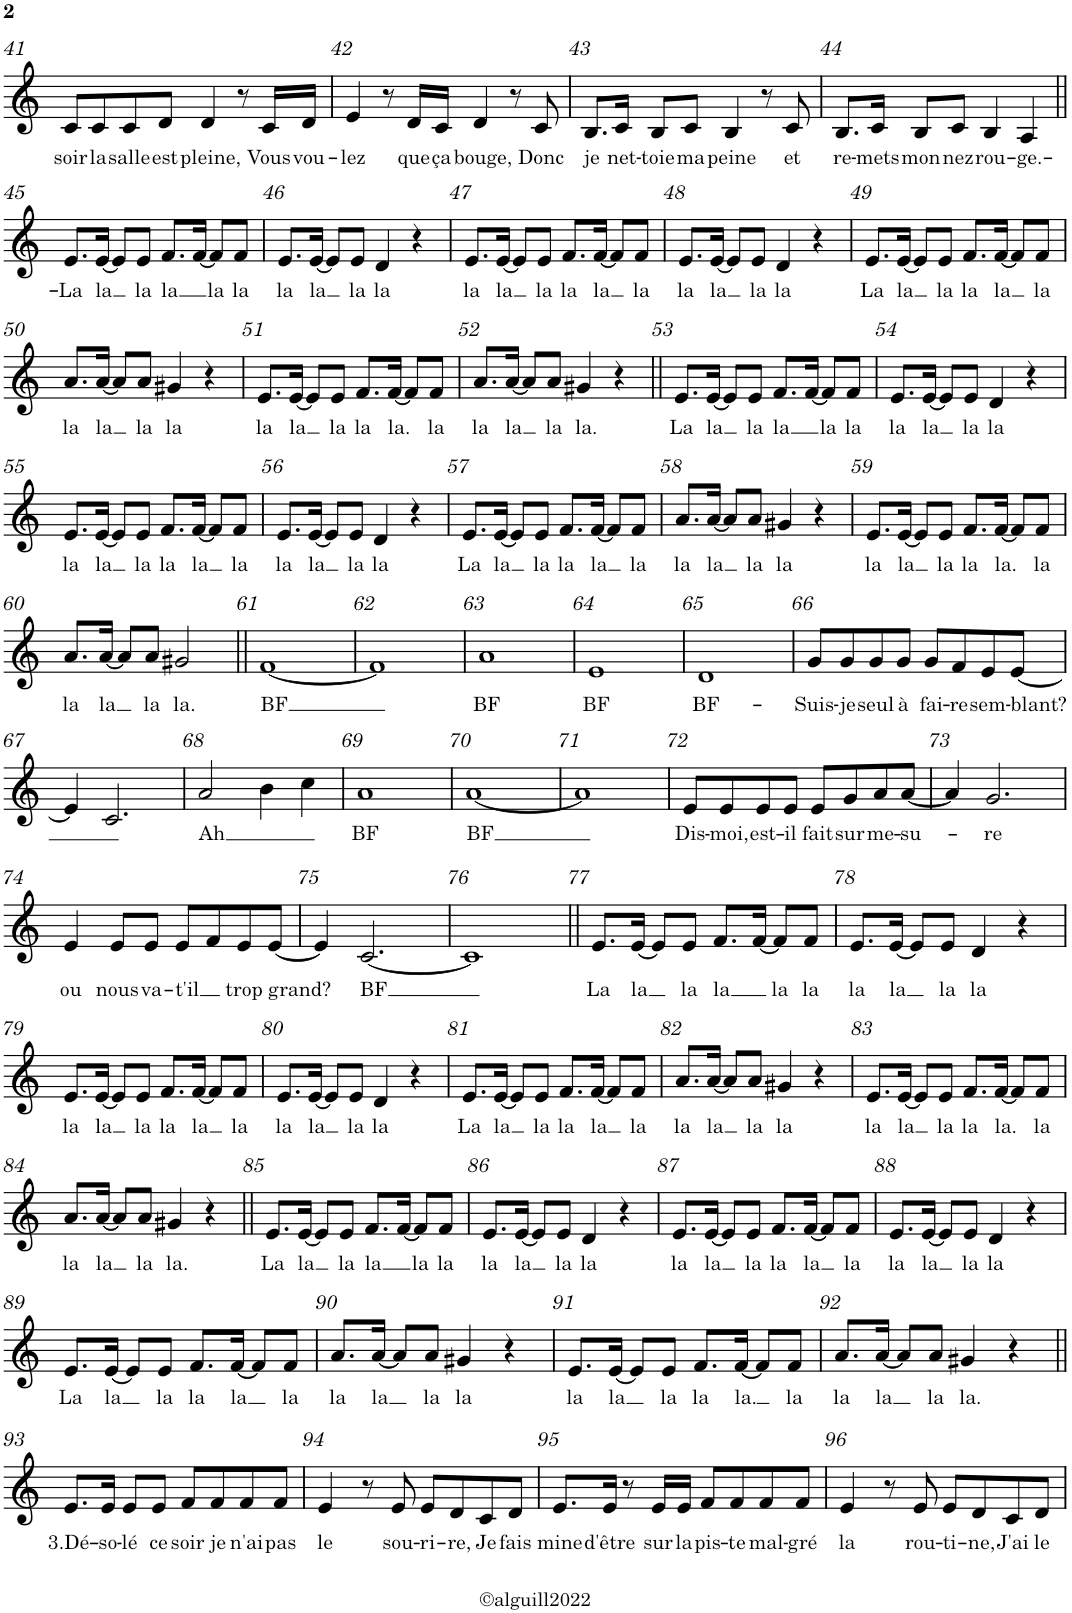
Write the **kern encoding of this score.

**kern	**text
*part1	*part1
*staff1	*staff1
*I"Alto	*
*I'A	*
!!LO:PB:g=z
*clefG2	*
*Trd4c7	*
*k[]	*
*M4/4	*
*met(c)	*
=41	=41
!	!LO:LY:b
8c/L	soir
!	!LO:LY:b
8c/	la
!	!LO:LY:b
8c/	salle
!	!LO:LY:b
8d/J	est
!	!LO:LY:b
4d/	pleine,
8r	.
!	!LO:LY:b
16c/LL	Vous
!	!LO:LY:b
16d/JJ	vou-
=42	=42
!	!LO:LY:b
4e/	-lez
8r	.
!	!LO:LY:b
16d/LL	que
!	!LO:LY:b
16c/JJ	ça
!	!LO:LY:b
4d/	bouge,
8r	.
!	!LO:LY:b
8c/	Donc
=43	=43
!	!LO:LY:b
8.B/L	je
!	!LO:LY:b
16c/Jk	net-
!	!LO:LY:b
8B/L	-toie
!	!LO:LY:b
8c/J	ma
!	!LO:LY:b
4B/	peine
8r	.
!	!LO:LY:b
8c/	et
=44	=44
!	!LO:LY:b
8.B/L	re-
!	!LO:LY:b
16c/Jk	-mets
!	!LO:LY:b
8B/L	mon
!	!LO:LY:b
8c/J	nez
!	!LO:LY:b
4B/	rou-
!	!LO:LY:b
4A/	-ge.-
!!LO:LB:g=z
=45||	=45||
!	!LO:LY:b
8.e/L	-La
!	!LO:LY:b
[16e/Jk	la
8e/L]	.
!	!LO:LY:b
8e/J	la
!	!LO:LY:b
8.f/L	la
[16f/Jk	.
!	!LO:LY:b
8f/L]	la
!	!LO:LY:b
8f/J	la
=46	=46
!	!LO:LY:b
8.e/L	la
!	!LO:LY:b
[16e/Jk	la
8e/L]	.
!	!LO:LY:b
8e/J	la
!	!LO:LY:b
4d/	la
4r	.
=47	=47
!	!LO:LY:b
8.e/L	la
!	!LO:LY:b
[16e/Jk	la
8e/L]	.
!	!LO:LY:b
8e/J	la
!	!LO:LY:b
8.f/L	la
!	!LO:LY:b
[16f/Jk	la
8f/L]	.
!	!LO:LY:b
8f/J	la
=48	=48
!	!LO:LY:b
8.e/L	la
!	!LO:LY:b
[16e/Jk	la
8e/L]	.
!	!LO:LY:b
8e/J	la
!	!LO:LY:b
4d/	la
4r	.
=49	=49
!	!LO:LY:b
8.e/L	La
!	!LO:LY:b
[16e/Jk	la
8e/L]	.
!	!LO:LY:b
8e/J	la
!	!LO:LY:b
8.f/L	la
!	!LO:LY:b
[16f/Jk	la
8f/L]	.
!	!LO:LY:b
8f/J	la
!!LO:LB:g=z
=50	=50
!	!LO:LY:b
8.a/L	la
!	!LO:LY:b
[16a/Jk	la
8a/L]	.
!	!LO:LY:b
8a/J	la
!	!LO:LY:b
4g#X/	la
4r	.
=51	=51
!	!LO:LY:b
8.e/L	la
!	!LO:LY:b
[16e/Jk	la
8e/L]	.
!	!LO:LY:b
8e/J	la
!	!LO:LY:b
8.f/L	la
!	!LO:LY:b
[16f/Jk	la.
8f/L]	.
!	!LO:LY:b
8f/J	la
=52	=52
!	!LO:LY:b
8.a/L	la
!	!LO:LY:b
[16a/Jk	la
8a/L]	.
!	!LO:LY:b
8a/J	la
!	!LO:LY:b
4g#X/	la.
4r	.
=53||	=53||
!	!LO:LY:b
8.e/L	La
!	!LO:LY:b
[16e/Jk	la
8e/L]	.
!	!LO:LY:b
8e/J	la
!	!LO:LY:b
8.f/L	la
[16f/Jk	.
!	!LO:LY:b
8f/L]	la
!	!LO:LY:b
8f/J	la
=54	=54
!	!LO:LY:b
8.e/L	la
!	!LO:LY:b
[16e/Jk	la
8e/L]	.
!	!LO:LY:b
8e/J	la
!	!LO:LY:b
4d/	la
4r	.
!!LO:LB:g=z
=55	=55
!	!LO:LY:b
8.e/L	la
!	!LO:LY:b
[16e/Jk	la
8e/L]	.
!	!LO:LY:b
8e/J	la
!	!LO:LY:b
8.f/L	la
!	!LO:LY:b
[16f/Jk	la
8f/L]	.
!	!LO:LY:b
8f/J	la
=56	=56
!	!LO:LY:b
8.e/L	la
!	!LO:LY:b
[16e/Jk	la
8e/L]	.
!	!LO:LY:b
8e/J	la
!	!LO:LY:b
4d/	la
4r	.
=57	=57
!	!LO:LY:b
8.e/L	La
!	!LO:LY:b
[16e/Jk	la
8e/L]	.
!	!LO:LY:b
8e/J	la
!	!LO:LY:b
8.f/L	la
!	!LO:LY:b
[16f/Jk	la
8f/L]	.
!	!LO:LY:b
8f/J	la
=58	=58
!	!LO:LY:b
8.a/L	la
!	!LO:LY:b
[16a/Jk	la
8a/L]	.
!	!LO:LY:b
8a/J	la
!	!LO:LY:b
4g#X/	la
4r	.
=59	=59
!	!LO:LY:b
8.e/L	la
!	!LO:LY:b
[16e/Jk	la
8e/L]	.
!	!LO:LY:b
8e/J	la
!	!LO:LY:b
8.f/L	la
!	!LO:LY:b
[16f/Jk	la.
8f/L]	.
!	!LO:LY:b
8f/J	la
!!LO:LB:g=z
=60	=60
!	!LO:LY:b
8.a/L	la
!	!LO:LY:b
[16a/Jk	la
8a/L]	.
!	!LO:LY:b
8a/J	la
!	!LO:LY:b
2g#X/	la.
=61||	=61||
!	!LO:LY:b
[1f	BF
=62	=62
1f]	.
=63	=63
!	!LO:LY:b
1a	BF
=64	=64
!	!LO:LY:b
1e	BF
=65	=65
!	!LO:LY:b
1d	BF-
=66	=66
!	!LO:LY:b
8g/L	-Suis-
!	!LO:LY:b
8g/	-je
!	!LO:LY:b
8g/	seul
!	!LO:LY:b
8g/J	à
!	!LO:LY:b
8g/L	fai-
!	!LO:LY:b
8f/	-re
!	!LO:LY:b
8e/	sem-
!	!LO:LY:b
[8e/J	-blant?
!!LO:LB:g=z
=67	=67
4e/]	.
2.c/	.
=68	=68
!	!LO:LY:b
2a/	Ah
4b\	.
4cc\	.
=69	=69
!	!LO:LY:b
1a	BF
=70	=70
!	!LO:LY:b
[1a	BF
=71	=71
1a]	.
=72	=72
!	!LO:LY:b
8e/L	Dis-
!	!LO:LY:b
8e/	-moi,
!	!LO:LY:b
8e/	est-
!	!LO:LY:b
8e/J	-il
!	!LO:LY:b
8e/L	fait
!	!LO:LY:b
8g/	sur
!	!LO:LY:b
8a/	me-
!	!LO:LY:b
[8a/J	-su-
=73	=73
4a/]	.
!	!LO:LY:b
2.g/	-re
!!LO:LB:g=z
=74	=74
!	!LO:LY:b
4e/	ou
!	!LO:LY:b
8e/L	nous
!	!LO:LY:b
8e/J	va-
!	!LO:LY:b
8e/L	-t'il
8f/	.
!	!LO:LY:b
8e/	trop
!	!LO:LY:b
[8e/J	grand?
=75	=75
4e/]	.
!	!LO:LY:b
[2.c/	BF
=76	=76
1c]	.
=77||	=77||
!	!LO:LY:b
8.e/L	La
!	!LO:LY:b
[16e/Jk	la
8e/L]	.
!	!LO:LY:b
8e/J	la
!	!LO:LY:b
8.f/L	la
[16f/Jk	.
!	!LO:LY:b
8f/L]	la
!	!LO:LY:b
8f/J	la
=78	=78
!	!LO:LY:b
8.e/L	la
!	!LO:LY:b
[16e/Jk	la
8e/L]	.
!	!LO:LY:b
8e/J	la
!	!LO:LY:b
4d/	la
4r	.
!!LO:LB:g=z
=79	=79
!	!LO:LY:b
8.e/L	la
!	!LO:LY:b
[16e/Jk	la
8e/L]	.
!	!LO:LY:b
8e/J	la
!	!LO:LY:b
8.f/L	la
!	!LO:LY:b
[16f/Jk	la
8f/L]	.
!	!LO:LY:b
8f/J	la
=80	=80
!	!LO:LY:b
8.e/L	la
!	!LO:LY:b
[16e/Jk	la
8e/L]	.
!	!LO:LY:b
8e/J	la
!	!LO:LY:b
4d/	la
4r	.
=81	=81
!	!LO:LY:b
8.e/L	La
!	!LO:LY:b
[16e/Jk	la
8e/L]	.
!	!LO:LY:b
8e/J	la
!	!LO:LY:b
8.f/L	la
!	!LO:LY:b
[16f/Jk	la
8f/L]	.
!	!LO:LY:b
8f/J	la
=82	=82
!	!LO:LY:b
8.a/L	la
!	!LO:LY:b
[16a/Jk	la
8a/L]	.
!	!LO:LY:b
8a/J	la
!	!LO:LY:b
4g#X/	la
4r	.
=83	=83
!	!LO:LY:b
8.e/L	la
!	!LO:LY:b
[16e/Jk	la
8e/L]	.
!	!LO:LY:b
8e/J	la
!	!LO:LY:b
8.f/L	la
!	!LO:LY:b
[16f/Jk	la.
8f/L]	.
!	!LO:LY:b
8f/J	la
!!LO:LB:g=z
=84	=84
!	!LO:LY:b
8.a/L	la
!	!LO:LY:b
[16a/Jk	la
8a/L]	.
!	!LO:LY:b
8a/J	la
!	!LO:LY:b
4g#X/	la.
4r	.
=85||	=85||
!	!LO:LY:b
8.e/L	La
!	!LO:LY:b
[16e/Jk	la
8e/L]	.
!	!LO:LY:b
8e/J	la
!	!LO:LY:b
8.f/L	la
[16f/Jk	.
!	!LO:LY:b
8f/L]	la
!	!LO:LY:b
8f/J	la
=86	=86
!	!LO:LY:b
8.e/L	la
!	!LO:LY:b
[16e/Jk	la
8e/L]	.
!	!LO:LY:b
8e/J	la
!	!LO:LY:b
4d/	la
4r	.
=87	=87
!	!LO:LY:b
8.e/L	la
!	!LO:LY:b
[16e/Jk	la
8e/L]	.
!	!LO:LY:b
8e/J	la
!	!LO:LY:b
8.f/L	la
!	!LO:LY:b
[16f/Jk	la
8f/L]	.
!	!LO:LY:b
8f/J	la
=88	=88
!	!LO:LY:b
8.e/L	la
!	!LO:LY:b
[16e/Jk	la
8e/L]	.
!	!LO:LY:b
8e/J	la
!	!LO:LY:b
4d/	la
4r	.
!!LO:LB:g=z
=89	=89
!	!LO:LY:b
8.e/L	La
!	!LO:LY:b
[16e/Jk	la
8e/L]	.
!	!LO:LY:b
8e/J	la
!	!LO:LY:b
8.f/L	la
!	!LO:LY:b
[16f/Jk	la
8f/L]	.
!	!LO:LY:b
8f/J	la
=90	=90
!	!LO:LY:b
8.a/L	la
!	!LO:LY:b
[16a/Jk	la
8a/L]	.
!	!LO:LY:b
8a/J	la
!	!LO:LY:b
4g#X/	la
4r	.
=91	=91
!	!LO:LY:b
8.e/L	la
!	!LO:LY:b
[16e/Jk	la
8e/L]	.
!	!LO:LY:b
8e/J	la
!	!LO:LY:b
8.f/L	la
!	!LO:LY:b
[16f/Jk	la.
8f/L]	.
!	!LO:LY:b
8f/J	la
=92	=92
!	!LO:LY:b
8.a/L	la
!	!LO:LY:b
[16a/Jk	la
8a/L]	.
!	!LO:LY:b
8a/J	la
!	!LO:LY:b
4g#X/	la.
4r	.
!!LO:LB:g=z
=93||	=93||
!	!LO:LY:b
8.e/L	3.Dé-
!	!LO:LY:b
16e/Jk	-so-
!	!LO:LY:b
8e/L	-lé
!	!LO:LY:b
8e/J	ce
!	!LO:LY:b
8f/L	soir
!	!LO:LY:b
8f/	je
!	!LO:LY:b
8f/	n'ai
!	!LO:LY:b
8f/J	pas
=94	=94
!	!LO:LY:b
4e/	le
8r	.
!	!LO:LY:b
8e/	sou-
!	!LO:LY:b
8e/L	-ri-
!	!LO:LY:b
8d/	-re,
!	!LO:LY:b
8c/	Je
!	!LO:LY:b
8d/J	fais
=95	=95
!	!LO:LY:b
8.e/L	mine
!	!LO:LY:b
16e/Jk	d'être
8r	.
!	!LO:LY:b
16e/LL	sur
!	!LO:LY:b
16e/JJ	la
!	!LO:LY:b
8f/L	pis-
!	!LO:LY:b
8f/	-te
!	!LO:LY:b
8f/	mal-
!	!LO:LY:b
8f/J	-gré
=96	=96
!	!LO:LY:b
4e/	la
8r	.
!	!LO:LY:b
8e/	rou-
!	!LO:LY:b
8e/L	-ti-
!	!LO:LY:b
8d/	-ne,
!	!LO:LY:b
8c/	J'ai
!	!LO:LY:b
8d/J	le
=	=
*-	*-
